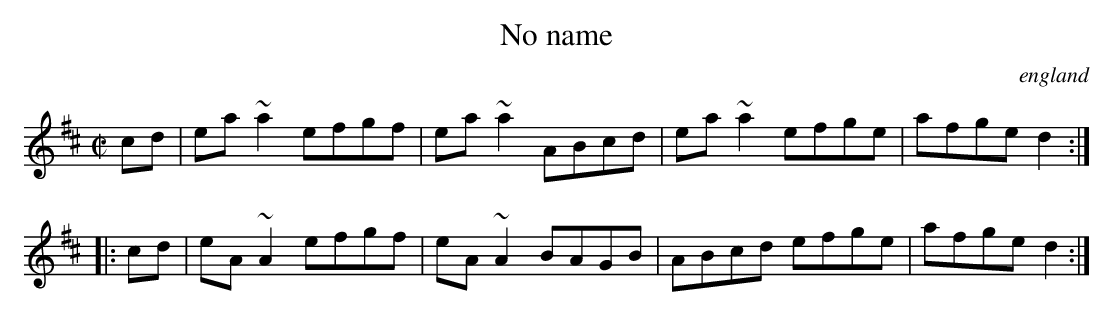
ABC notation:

X:1
T:No name
O:england
M:C|
L:1/8
K:Amix
cd|ea~a2 efgf|ea~a2 ABcd|ea~a2 efge|afge d2:|
|:cd|eA~A2 efgf|eA~A2 BAGB|ABcd efge|afge d2:|
